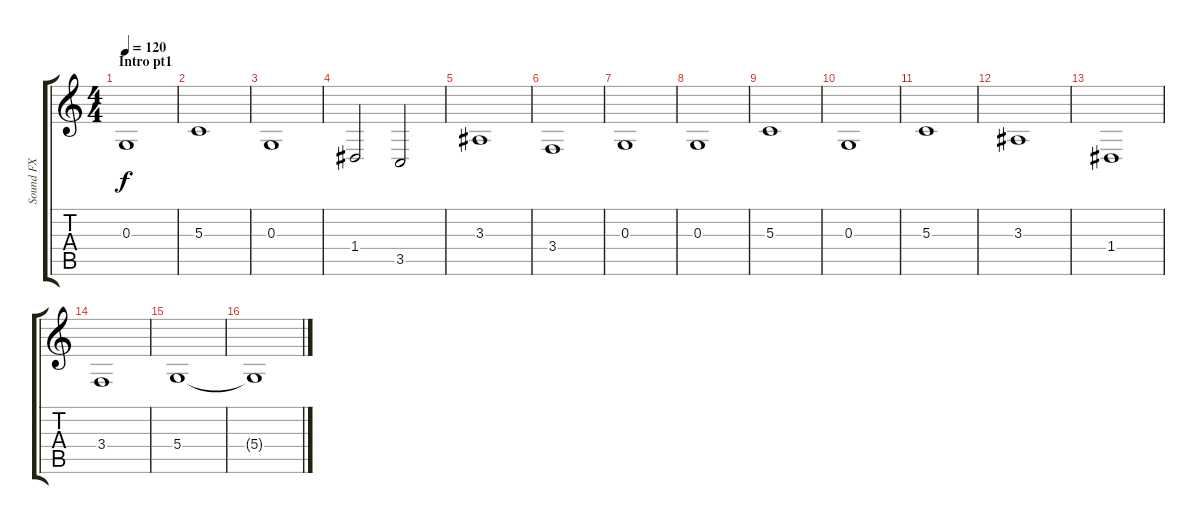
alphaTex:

\track ("Sound FX" "Sound FX") {instrument synthstrings1}
\staff {score tabs}
\tuning (E4 B3 G3 D3 A2 E2) {hide}
\ts (4 4)
\section ("" "Intro pt1")
\tempo 120
\clef g2
\ks c
0.3.1{dy f instrument synthstrings1} |
5.3.1 |
0.3.1 |
1.4.2 3.5.2 |
3.3.1 |
3.4.1 |
0.3.1 |
0.3.1 |
5.3.1 |
0.3.1 |
5.3.1 |
3.3.1 |
1.4.1 |
3.4.1 |
5.4.1 |
5.4{t}.1
